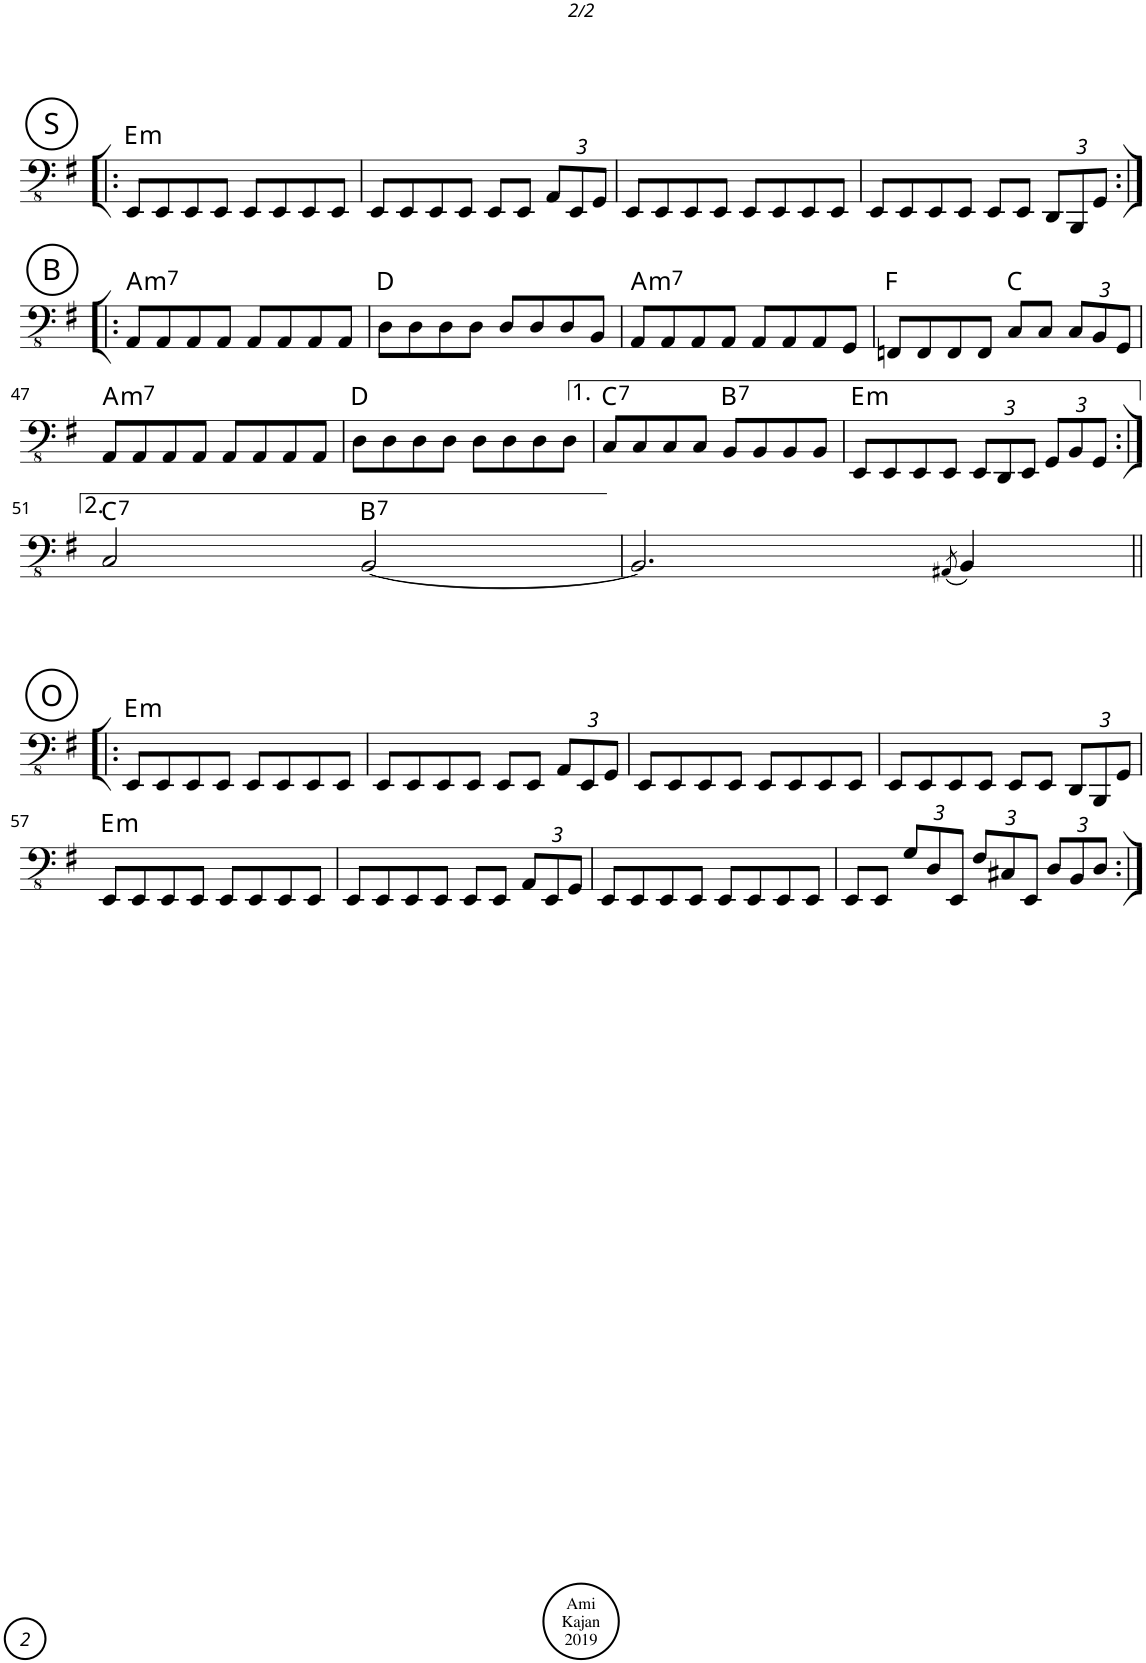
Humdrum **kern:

**kern	**harte
*part1	*part1
*staff1	*
*I"Piano	*
*I'Pno.	*
!!LO:PB:g=z
*clefFv4	*
*k[f#]	*
*M4/4	*
*met(c)	*
!!LO:REH:place=s1:a:cj:enc=circle:fs=14:t=S
=39!|:	=39!|:
!	!LO:H:kt=m
8EEE/L	E:min
8EEE/	.
8EEE/	.
8EEE/J	.
8EEE/L	.
8EEE/	.
8EEE/	.
8EEE/J	.
=40	=40
8EEE/L	.
8EEE/	.
8EEE/	.
8EEE/J	.
8EEE/L	.
8EEE/J	.
*Xbrackettup	*
12AAA/L	.
12EEE/	.
12GGG/J	.
=41	=41
8EEE/L	.
8EEE/	.
8EEE/	.
8EEE/J	.
8EEE/L	.
8EEE/	.
8EEE/	.
8EEE/J	.
=42	=42
8EEE/L	.
8EEE/	.
8EEE/	.
8EEE/J	.
8EEE/L	.
8EEE/J	.
12DDD/L	.
12BBBB/	.
12GGG/J	.
!!LO:LB:g=z
!!LO:REH:place=s1:a:cj:enc=circle:fs=14:t=B
=43:|!|:	=43:|!|:
!	!LO:H:kt=m7
8AAA/L	A:min7
8AAA/	.
8AAA/	.
8AAA/J	.
8AAA/L	.
8AAA/	.
8AAA/	.
8AAA/J	.
=44	=44
8DD\L	D:maj
8DD\	.
8DD\	.
8DD\J	.
8DD/L	.
8DD/	.
8DD/	.
8BBB/J	.
=45	=45
!	!LO:H:kt=m7
8AAA/L	A:min7
8AAA/	.
8AAA/	.
8AAA/J	.
8AAA/L	.
8AAA/	.
8AAA/	.
8GGG/J	.
=46	=46
8FFFn/L	F:maj
8FFF/	.
8FFF/	.
8FFF/J	.
8CC/L	C:maj
8CC/J	.
12CC/L	.
12BBB/	.
12GGG/J	.
!!LO:LB:g=z
=47	=47
!	!LO:H:kt=m7
8AAA/L	A:min7
8AAA/	.
8AAA/	.
8AAA/J	.
8AAA/L	.
8AAA/	.
8AAA/	.
8AAA/J	.
=48	=48
8DD\L	D:maj
8DD\	.
8DD\	.
8DD\J	.
8DD\L	.
8DD\	.
8DD\	.
8DD\J	.
=49	=49
!	!LO:H:kt=7
8CC/L	C:7
8CC/	.
8CC/	.
8CC/J	.
!	!LO:H:kt=7
8BBB/L	B:7
8BBB/	.
8BBB/	.
8BBB/J	.
=50	=50
!	!LO:H:kt=m
8EEE/L	E:min
8EEE/	.
8EEE/	.
8EEE/J	.
12EEE/L	.
12DDD/	.
12EEE/J	.
12GGG/L	.
12BBB/	.
12GGG/J	.
!!LO:LB:g=z
=51:|!	=51:|!
!	!LO:H:kt=7
2CC/	C:7
!	!LO:H:kt=7
[2BBB/	B:7
=52	=52
2.BBB/]	.
(8qAAA#X/	.
4BBB/)	.
!!LO:LB:g=z
!!LO:REH:place=s1:a:cj:enc=circle:fs=14:t=O
=53!|:	=53!|:
!	!LO:H:kt=m
8EEE/L	E:min
8EEE/	.
8EEE/	.
8EEE/J	.
8EEE/L	.
8EEE/	.
8EEE/	.
8EEE/J	.
=54	=54
8EEE/L	.
8EEE/	.
8EEE/	.
8EEE/J	.
8EEE/L	.
8EEE/J	.
12AAA/L	.
12EEE/	.
12GGG/J	.
=55	=55
8EEE/L	.
8EEE/	.
8EEE/	.
8EEE/J	.
8EEE/L	.
8EEE/	.
8EEE/	.
8EEE/J	.
=56	=56
8EEE/L	.
8EEE/	.
8EEE/	.
8EEE/J	.
8EEE/L	.
8EEE/J	.
12DDD/L	.
12BBBB/	.
12GGG/J	.
!!LO:LB:g=z
=57	=57
!	!LO:H:kt=m
8EEE/L	E:min
8EEE/	.
8EEE/	.
8EEE/J	.
8EEE/L	.
8EEE/	.
8EEE/	.
8EEE/J	.
=58	=58
8EEE/L	.
8EEE/	.
8EEE/	.
8EEE/J	.
8EEE/L	.
8EEE/J	.
12AAA/L	.
12EEE/	.
12GGG/J	.
=59	=59
8EEE/L	.
8EEE/	.
8EEE/	.
8EEE/J	.
8EEE/L	.
8EEE/	.
8EEE/	.
8EEE/J	.
=60	=60
8EEE/L	.
8EEE/J	.
12GG/L	.
12DD/	.
12EEE/J	.
12FF#/L	.
12CC#X/	.
12EEE/J	.
12DD/L	.
12BBB/	.
12DD/J	.
=:|!	=:|!
*-	*-
